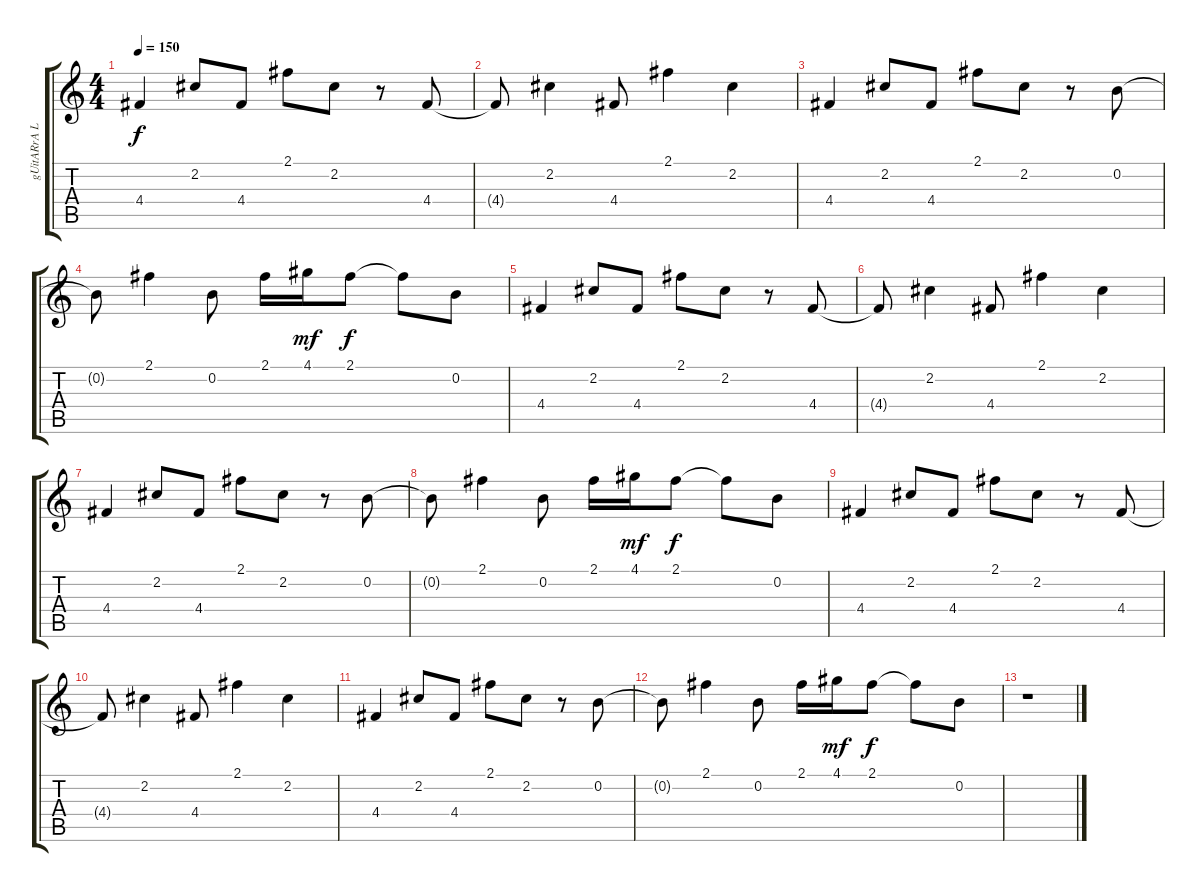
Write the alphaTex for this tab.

\track ("gUitARrA LiMpIA" "gUitARrA L") {instrument electricguitarclean}
\staff {score tabs}
\tuning (E4 B3 G3 D3 A2 E2) {hide}
\ts (4 4)
\tempo 150
\clef g2
\ks c
4.4.4{dy f instrument electricguitarclean} 2.2.8 4.4.8 2.1.8 2.2.8 r.8 4.4.8 |
4.4{t}.8 2.2.4 4.4.8 2.1.4 2.2.4 |
4.4.4 2.2.8 4.4.8 2.1.8 2.2.8 r.8 0.2.8 |
0.2{t}.8 2.1.4 0.2.8 2.1.16 4.1.16{dy mf} 2.1.8{dy f} 2.1{t}.8 0.2.8 |
4.4.4 2.2.8 4.4.8 2.1.8 2.2.8 r.8 4.4.8 |
4.4{t}.8 2.2.4 4.4.8 2.1.4 2.2.4 |
4.4.4 2.2.8 4.4.8 2.1.8 2.2.8 r.8 0.2.8 |
0.2{t}.8 2.1.4 0.2.8 2.1.16 4.1.16{dy mf} 2.1.8{dy f} 2.1{t}.8 0.2.8 |
4.4.4 2.2.8 4.4.8 2.1.8 2.2.8 r.8 4.4.8 |
4.4{t}.8 2.2.4 4.4.8 2.1.4 2.2.4 |
4.4.4 2.2.8 4.4.8 2.1.8 2.2.8 r.8 0.2.8 |
0.2{t}.8 2.1.4 0.2.8 2.1.16 4.1.16{dy mf} 2.1.8{dy f} 2.1{t}.8 0.2.8 |
r.1
